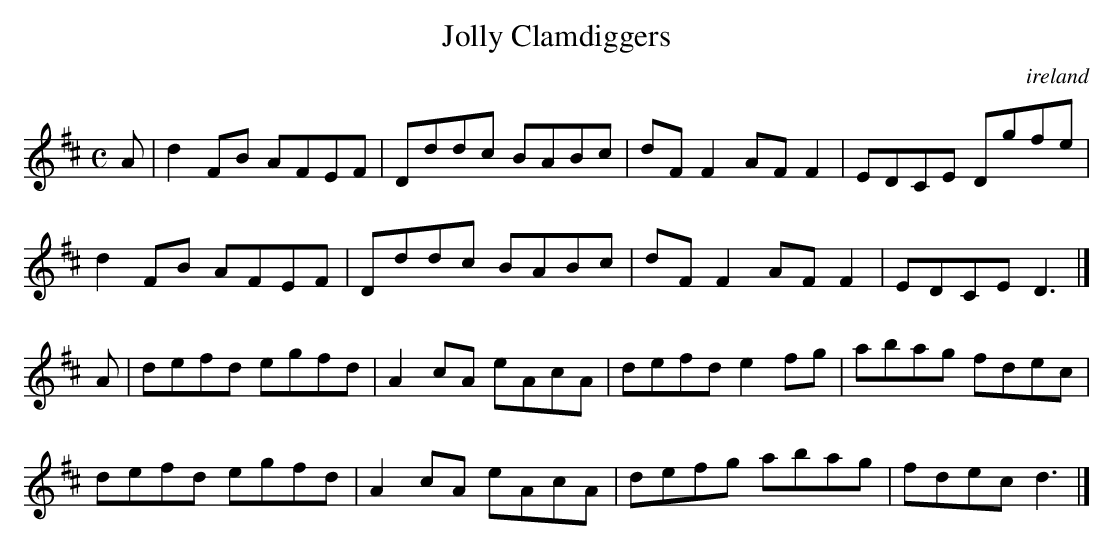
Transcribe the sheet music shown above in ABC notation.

X:1
T:Jolly Clamdiggers
O:ireland
M:C
L:1/8
K:D Major
A|d2FB AFEF|Dddc BABc|dFF2 AFF2|EDCE Dgfe|!
d2FB AFEF|Dddc BABc|dFF2 AFF2|EDCE D3|]!
A|defd egfd|A2cA eAcA|defd e2fg|abag fdec|!
defd egfd|A2cA eAcA|defg abag|fdec d3|]!
